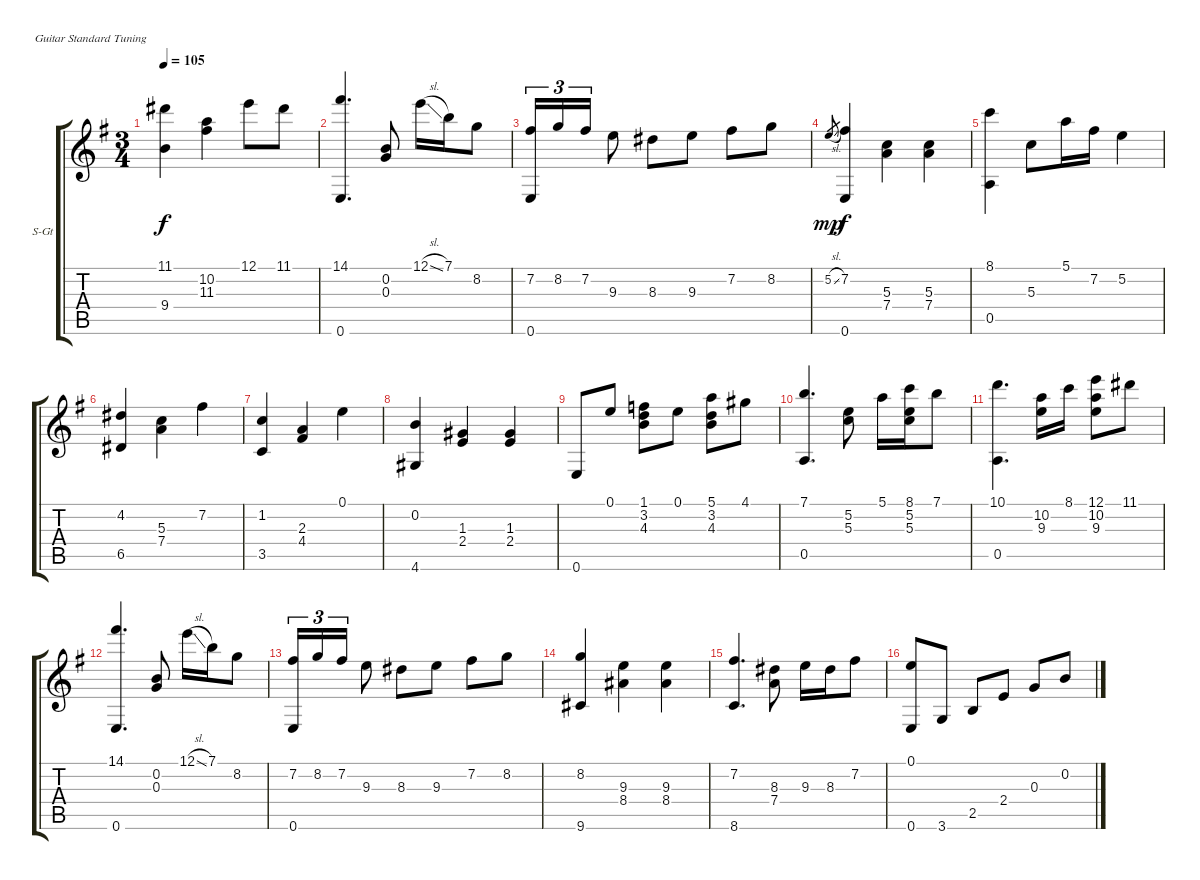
\bracketExtendMode groupsimilarinstruments
\firstSystemTrackNameOrientation horizontal
\otherSystemsTrackNameOrientation horizontal
\track ("Track 1" "S-Gt") {instrument acousticguitarsteel}
\staff {score tabs}
\tuning (E4 B3 G3 D3 A2 E2)
\ts (3 4)
\tempo 105
\clef g2
\ks eminor
(11.1 9.4).4{dy f} (10.2 11.3).4 12.1.8 11.1.8 |
(14.1 0.6).4{d} (0.2 0.3).8 12.1{sl}.16 7.1.16 8.2.8 |
(7.2 0.6).16{tu (3 2)} 8.2.16{tu (3 2)} 7.2.16{tu (3 2)} 9.3.8 8.3.8 9.3.8 7.2.8 8.2.8 |
5.2{sl}.8{gr dy mp} (7.2 0.6).4{dy f} (5.3 7.4).4 (5.3 7.4).4 |
(8.1 0.5).4 5.3.8 5.1.16 7.2.16 5.2.4 |
(4.2 6.5).4 (5.3 7.4).4 7.2.4 |
(1.2 3.5).4 (2.3 4.4).4 0.1.4 |
(0.2 4.6).4 (1.3 2.4).4 (1.3 2.4).4 |
0.6.8 0.1.8 (1.1 3.2 4.3).8 0.1.8 (5.1 3.2 4.3).8 4.1.8 |
(7.1 0.5).4{d} (5.2 5.3).8 5.1.16 (8.1 5.2 5.3).16 7.1.8 |
(10.1 0.5).4{d} (10.2 9.3).16 8.1.16 (12.1 10.2 9.3).8 11.1.8 |
(14.1 0.6).4{d} (0.2 0.3).8 12.1{sl}.16 7.1.16 8.2.8 |
(7.2 0.6).16{tu (3 2)} 8.2.16{tu (3 2)} 7.2.16{tu (3 2)} 9.3.8 8.3.8 9.3.8 7.2.8 8.2.8 |
(8.2 9.6).4 (9.3 8.4).4 (9.3 8.4).4 |
(7.2 8.6).4{d} (8.3 7.4).8 9.3.16 8.3.16 7.2.8 |
(0.1 0.6).8 3.6.8 2.5.8 2.4.8 0.3.8 0.2.8
